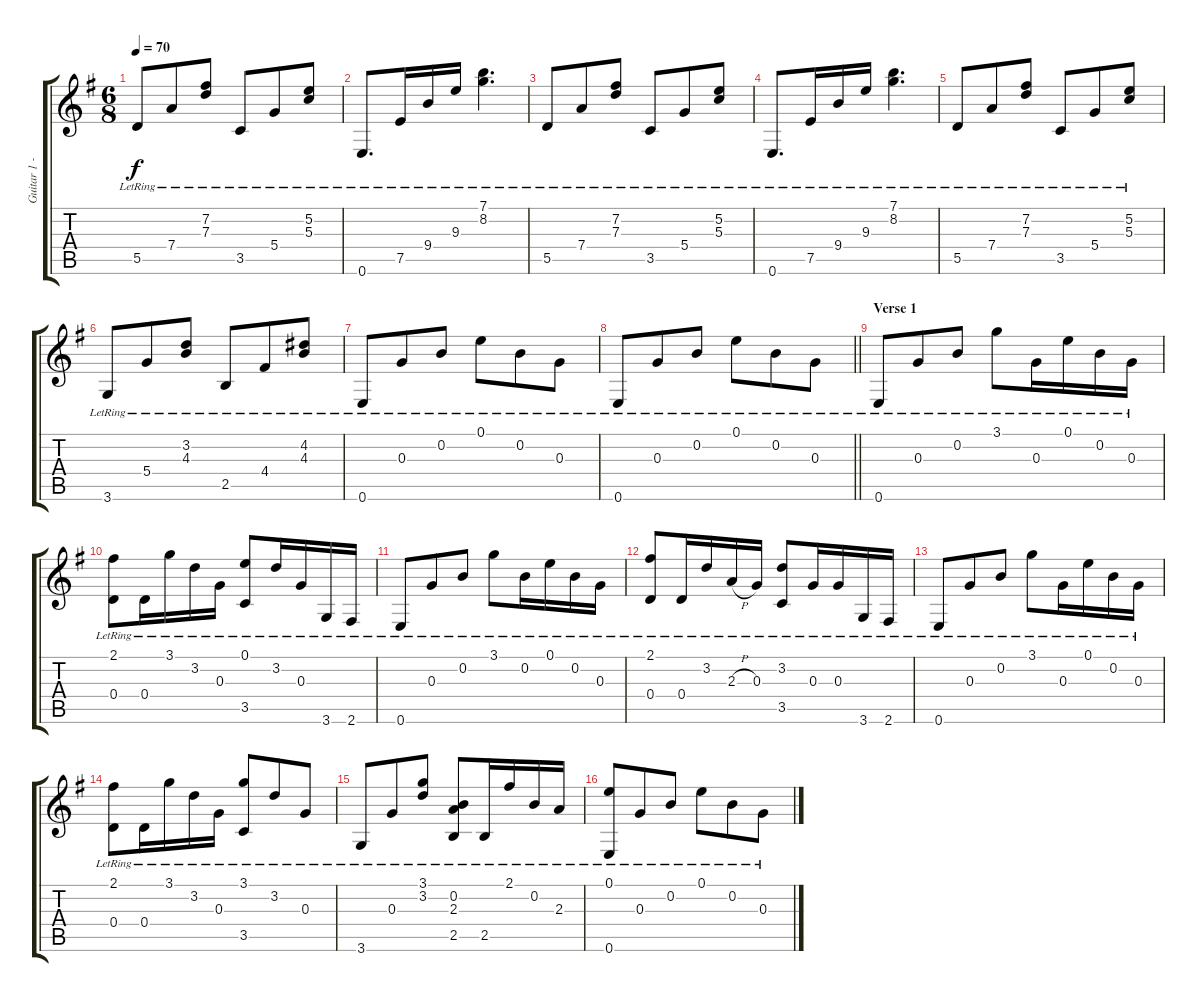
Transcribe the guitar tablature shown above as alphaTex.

\track ("Guitar 1 - Rythm" "Guitar 1 -") {instrument acousticguitarsteel}
\staff {score tabs}
\tuning (E4 B3 G3 D3 A2 E2) {hide}
\ts (6 8)
\tempo 70
\clef g2
\ks g
5.5{lr}.8{dy f} 7.4{lr}.8 (7.2{lr} 7.3{lr}).8 3.5{lr}.8 5.4{lr}.8 (5.2{lr} 5.3{lr}).8 |
0.6{lr}.8{d} 7.5{lr}.16 9.4{lr}.16 9.3{lr}.16 (7.1{lr} 8.2{lr}).4{d} |
5.5{lr}.8 7.4{lr}.8 (7.2{lr} 7.3{lr}).8 3.5{lr}.8 5.4{lr}.8 (5.2{lr} 5.3{lr}).8 |
0.6{lr}.8{d} 7.5{lr}.16 9.4{lr}.16 9.3{lr}.16 (7.1{lr} 8.2{lr}).4{d} |
5.5{lr}.8 7.4{lr}.8 (7.2{lr} 7.3{lr}).8 3.5{lr}.8 5.4{lr}.8 (5.2{lr} 5.3{lr}).8 |
3.6{lr}.8 5.4{lr}.8 (3.2{lr} 4.3{lr}).8 2.5{lr}.8 4.4{lr}.8 (4.2{lr} 4.3{lr}).8 |
0.6{lr}.8 0.3{lr}.8 0.2{lr}.8 0.1{lr}.8 0.2{lr}.8 0.3{lr}.8 |
\barLineRight lightlight
0.6{lr}.8 0.3{lr}.8 0.2{lr}.8 0.1{lr}.8 0.2{lr}.8 0.3{lr}.8 |
\section ("" "Verse 1")
0.6{lr}.8 0.3{lr}.8 0.2{lr}.8 3.1{lr}.8 0.3{lr}.16 0.1{lr}.16 0.2{lr}.16 0.3{lr}.16 |
(2.1{lr} 0.4{lr}).8 0.4{lr}.16 3.1{lr}.16 3.2{lr}.16 0.3{lr}.16 (0.1{lr} 3.5{lr}).8 3.2{lr}.16 0.3{lr}.16 3.6{lr}.16 2.6{lr}.16 |
0.6{lr}.8 0.3{lr}.8 0.2{lr}.8 3.1{lr}.8 0.2{lr}.16 0.1{lr}.16 0.2{lr}.16 0.3{lr}.16 |
(2.1{lr} 0.4{lr}).8 0.4{lr}.16 3.2{lr}.16 2.3{h lr}.16 0.3{lr}.16 (3.2{lr} 3.5{lr}).8 0.3{lr}.16 0.3{lr}.16 3.6{lr}.16 2.6{lr}.16 |
0.6{lr}.8 0.3{lr}.8 0.2{lr}.8 3.1{lr}.8 0.3{lr}.16 0.1{lr}.16 0.2{lr}.16 0.3{lr}.16 |
(2.1{lr} 0.4{lr}).8 0.4{lr}.16 3.1{lr}.16 3.2{lr}.16 0.3{lr}.16 (3.1{lr} 3.5{lr}).8 3.2{lr}.8 0.3{lr}.8 |
3.6{lr}.8 0.3{lr}.8 (3.1{lr} 3.2{lr}).8 (0.2{lr} 2.3{lr} 2.5{lr}).8 2.5{lr}.16 2.1{lr}.16 0.2{lr}.16 2.3{lr}.16 |
(0.1{lr} 0.6{lr}).8 0.3{lr}.8 0.2{lr}.8 0.1{lr}.8 0.2{lr}.8 0.3{lr}.8
